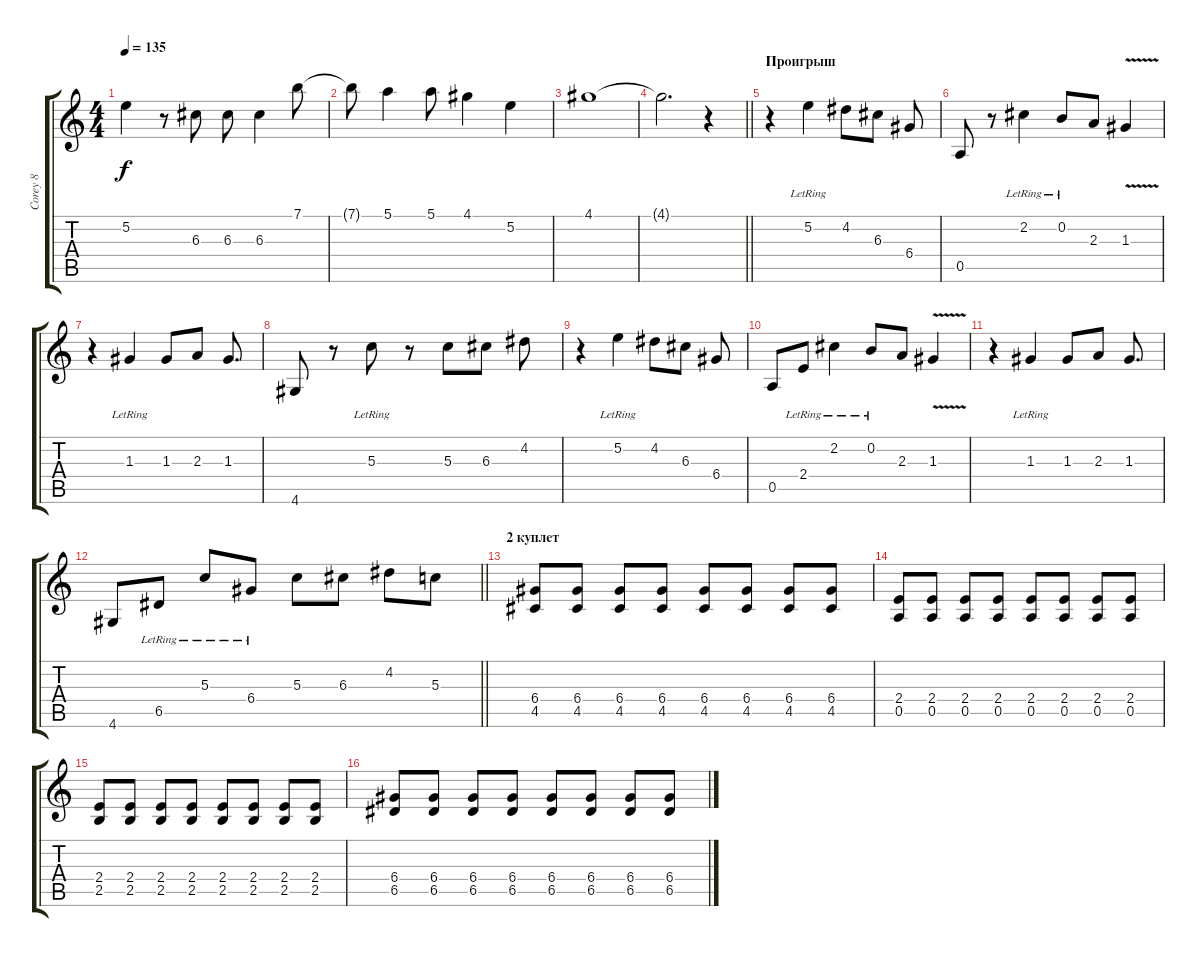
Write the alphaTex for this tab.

\track ("Corey 8" "Corey 8") {instrument overdrivenguitar}
\staff {score tabs}
\tuning (E4 B3 G3 D3 A2 E2) {hide}
\ts (4 4)
\tempo 135
\clef g2
\ks c
5.2{t}.4{dy f} r.8 6.3.8 6.3.8 6.3.4 7.1.8 |
7.1{t}.8 5.1.4 5.1.8 4.1.4 5.2.4 |
4.1.1 |
\barLineRight lightlight
4.1{t}.2{d} r.4 |
\section ("" "Проигрыш")
r.4 5.2{lr}.4 4.2.8 6.3.8 6.4.8 |
0.5.8 r.8 2.2{lr}.4 0.2{lr}.8 2.3.8 1.3{v}.4 |
r.4 1.3{lr}.4 1.3.8 2.3.8 1.3.8{d} |
4.6.8 r.8 5.3{lr}.8 r.8 5.3.8 6.3.8 4.2.8 |
r.4 5.2{lr}.4 4.2.8 6.3.8 6.4.8 |
0.5.8 2.4{lr}.8 2.2{lr}.4 0.2{lr}.8 2.3.8 1.3{v}.4 |
r.4 1.3{lr}.4 1.3.8 2.3.8 1.3.8{d} |
\barLineRight lightlight
4.6.8 6.5{lr}.8 5.3{lr}.8 6.4{lr}.8 5.3.8 6.3.8 4.2.8 5.3.8 |
\section ("" "2 куплет")
(6.4 4.5).8{instrument overdrivenguitar} (6.4 4.5).8 (6.4 4.5).8 (6.4 4.5).8 (6.4 4.5).8 (6.4 4.5).8 (6.4 4.5).8 (6.4 4.5).8 |
(2.4 0.5).8 (2.4 0.5).8 (2.4 0.5).8 (2.4 0.5).8 (2.4 0.5).8 (2.4 0.5).8 (2.4 0.5).8 (2.4 0.5).8 |
(2.4 2.5).8 (2.4 2.5).8 (2.4 2.5).8 (2.4 2.5).8 (2.4 2.5).8 (2.4 2.5).8 (2.4 2.5).8 (2.4 2.5).8 |
(6.4 6.5).8 (6.4 6.5).8 (6.4 6.5).8 (6.4 6.5).8 (6.4 6.5).8 (6.4 6.5).8 (6.4 6.5).8 (6.4 6.5).8
